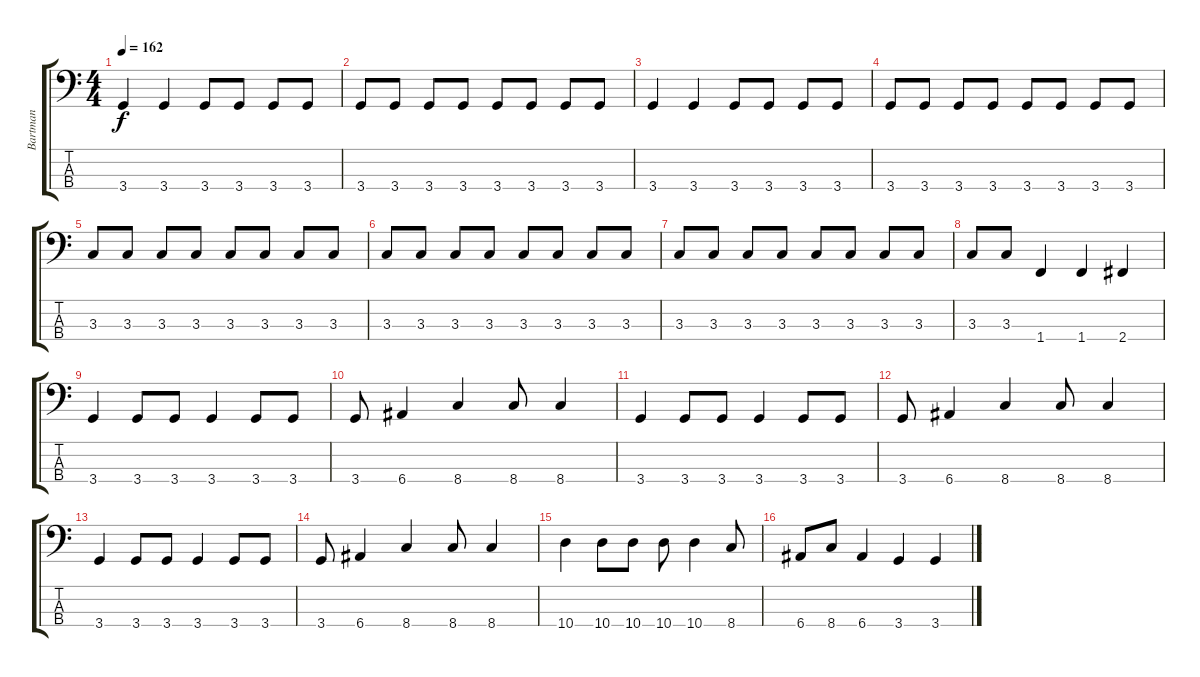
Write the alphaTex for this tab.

\track ("Bartman" "Bartman") {instrument electricbasspick}
\staff {score tabs}
\tuning (G2 D2 A1 E1) {hide}
\ts (4 4)
\tempo 162
\clef f4
\ks c
3.4.4{dy f} 3.4.4 3.4.8 3.4.8 3.4.8 3.4.8 |
3.4.8 3.4.8 3.4.8 3.4.8 3.4.8 3.4.8 3.4.8 3.4.8 |
3.4.4 3.4.4 3.4.8 3.4.8 3.4.8 3.4.8 |
3.4.8 3.4.8 3.4.8 3.4.8 3.4.8 3.4.8 3.4.8 3.4.8 |
3.3.8 3.3.8 3.3.8 3.3.8 3.3.8 3.3.8 3.3.8 3.3.8 |
3.3.8 3.3.8 3.3.8 3.3.8 3.3.8 3.3.8 3.3.8 3.3.8 |
3.3.8 3.3.8 3.3.8 3.3.8 3.3.8 3.3.8 3.3.8 3.3.8 |
3.3.8 3.3.8 1.4.4 1.4.4 2.4.4 |
3.4.4 3.4.8 3.4.8 3.4.4 3.4.8 3.4.8 |
3.4.8 6.4.4 8.4.4 8.4.8 8.4.4 |
3.4.4 3.4.8 3.4.8 3.4.4 3.4.8 3.4.8 |
3.4.8 6.4.4 8.4.4 8.4.8 8.4.4 |
3.4.4 3.4.8 3.4.8 3.4.4 3.4.8 3.4.8 |
3.4.8 6.4.4 8.4.4 8.4.8 8.4.4 |
10.4.4 10.4.8 10.4.8 10.4.8 10.4.4 8.4.8 |
6.4.8 8.4.8 6.4.4 3.4.4 3.4.4
